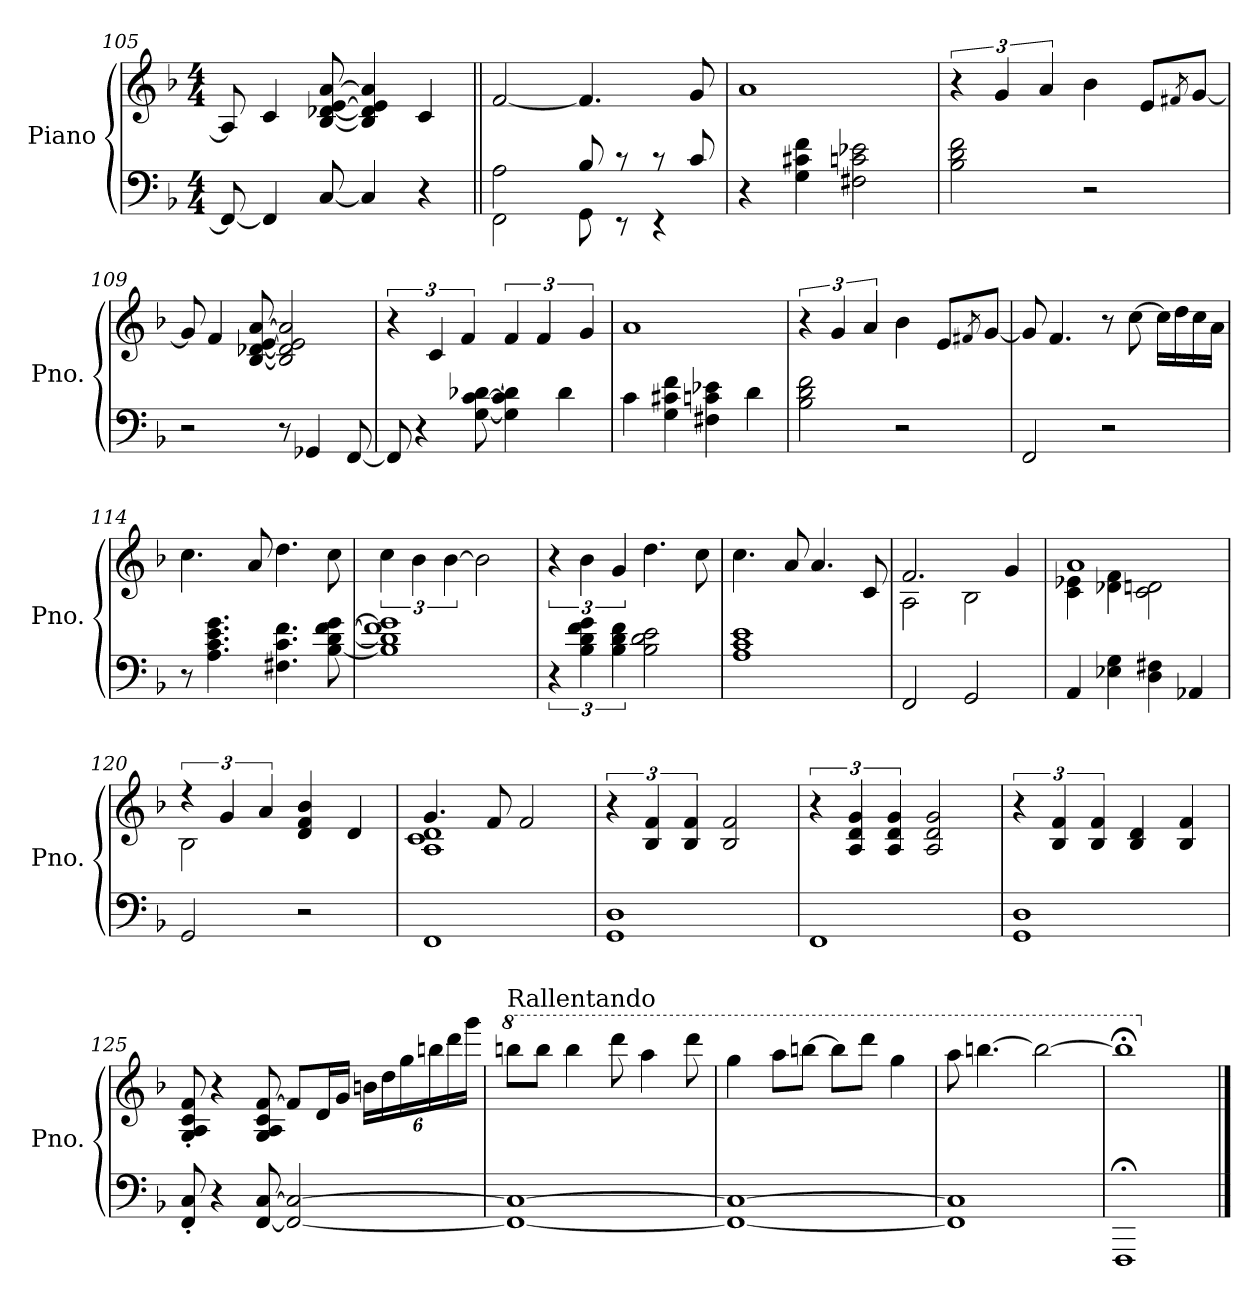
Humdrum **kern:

**kern	**kern
*part1	*part1
*staff2	*staff1
*I"Piano	*
*I'Pno.	*
*clefF4	*clefG2
*k[b-]	*k[b-]
*M4/4	*M4/4
=105	=105
8FF/_	8A/]
4FF/]	4c/
[8C/	[8B-/ [8d-X/ [8e/ [8a/
4C/]	4B-/] 4d-/] 4e/] 4a/]
4r	4c/
!!LO:LB:g=z
=106||	=106||
*^	*
2A\	2FF\	[2f/
8B-/	8GG\	4.f/]
8r	8r	.
8r	4r	.
8c/	.	8g/
*v	*v	*
=107	=107
4r	1a
4G\ 4c#X\ 4f\	.
2F#X\ 2cn\ 2e-X\	.
=108	=108
2B-\ 2d\ 2f\	6r
.	6g/
.	6a/
2r	4b-\
.	8e/L
.	8qf#X/
.	[8g/J
=109	=109
2r	8g/]
.	4f/
.	[8B-/ [8d-X/ [8e/ [8a/
8r	2B-/] 2d-/] 2e/] 2a/]
4GG-X/	.
[8FF/	.
=110	=110
8FF/]	6r
4r	.
.	6c/
.	6f/
[8G\ [8c\ [8d-X\	.
4G\] 4c\] 4d-\]	6f/
.	6f/
4d-\	.
.	6g/
!!LO:LB:g=z
=111	=111
4c\	1a
4G\ 4c#X\ 4f\	.
4F#X\ 4cn\ 4e-X\	.
4d\	.
=112	=112
2B-\ 2d\ 2f\	6r
.	6g/
.	6a/
2r	4b-\
.	8e/L
.	8qf#X/
.	[8g/J
=113	=113
2FF/	8g/]
.	4.f/
2r	8r
.	[8cc\
.	16cc\LL]
.	16dd\
.	16cc\
.	16a\JJ
=114	=114
8r	4.cc\
4.A\ 4.c\ 4.e\ 4.g\	.
.	8a/
4.F#X\ 4.c\ 4.f\	4.dd\
[8B-\ [8d\ [8f\ [8g\	8cc\
=115	=115
1B-] 1d] 1f] 1g]	6cc\
.	6b-\
.	[6b-\
.	2b-\]
!!LO:LB:g=z
=116	=116
6r	6r
6B-\ 6d\ 6f\ 6g\	6b-\
6B-\ 6d\ 6f\	6g/
2B-\ 2d\ 2e\	4.dd\
.	8cc\
=117	=117
1A 1c 1e	4.cc\
.	8a/
.	4.a/
.	8c/
=118	=118
*	*^
2FF/	2.f/	2A\
2GG/	.	2B-\
.	4g/	.
=119	=119	=119
4AA/	1a	4c\ 4e-X\
4E-X\ 4G\	.	4d-X\ 4f\
4D\ 4F#X\	.	2c\ 2dn\
4AA-X/	.	.
=120	=120	=120
2GG/	6r	2B-\
.	6g/	.
.	6a/	.
2r	4d/ 4f/ 4b-/	2ryy
.	4d/	.
=121	=121	=121
1FF	4.g/	1A 1c 1d
.	8f/	.
.	2f/	.
*	*v	*v
!!LO:LB:g=z
=122	=122
1GG 1D	6r
.	6B-/ 6f/
.	6B-/ 6f/
.	2B-/ 2f/
=123	=123
1FF	6r
.	6A/ 6d/ 6g/
.	6A/ 6d/ 6g/
.	2A/ 2d/ 2g/
=124	=124
1GG 1D	6r
.	6B-/ 6f/
.	6B-/ 6f/
.	4B-/ 4d/
.	4B-/ 4f/
=125	=125
8FF/' 8C/'	8G/' 8A/' 8c/' 8f/'
4r	4r
[8FF/ [8C/	8G/ 8A/ 8c/ [8f/
2FF/_ 2C/_	8f/L]
.	16d/L
.	16g/JJ
*	*Xbrackettup
.	24bn\LL
.	24dd\
.	24gg\
.	24bbn\
.	24ddd\
.	24ggg\JJ
=126	=126
*	*8va
!	!LO:TX:t=Rallentando
1FF_ 1C_	8bbbn\L
.	8bbb\J
.	4bbb\
.	8dddd\
.	4aaa\
.	8dddd\
!!LO:LB:g=z
=127	=127
1FF_ 1C_	4ggg\
.	8aaa\L
.	[8bbbn\J
.	8bbb\L]
.	8dddd\J
.	4ggg\
=128	=128
1FF] 1C]	8aaa\
.	[4.bbbn\
.	2bbb\_
=129	=129
1FFF;	1bbb;<]
*	*X8va
==	==
*-	*-
